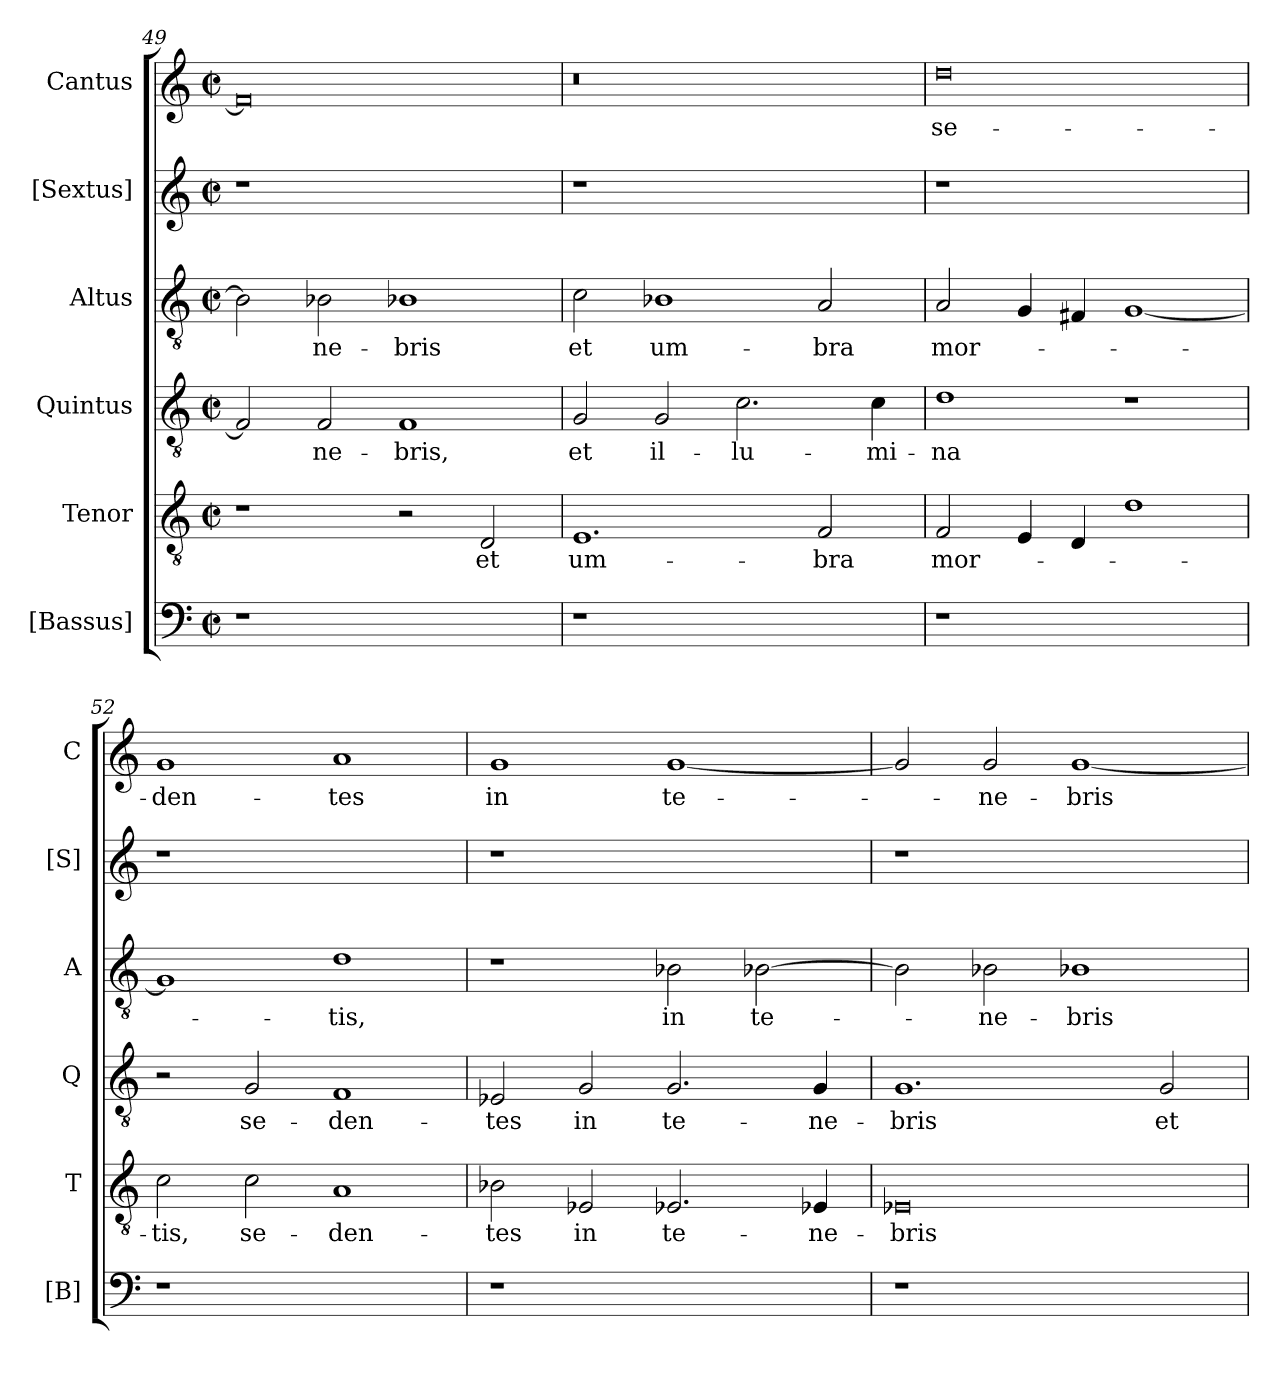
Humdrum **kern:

**kern	**kern	**text	**kern	**text	**kern	**text	**kern	**kern	**text
*part6	*part5	*part5	*part4	*part4	*part3	*part3	*part2	*part1	*part1
*staff6	*staff5	*staff5	*staff4	*staff4	*staff3	*staff3	*staff2	*staff1	*staff1
*I"[Bassus]	*I"Tenor	*	*I"Quintus	*	*I"Altus	*	*I"[Sextus]	*I"Cantus	*
*I'[B]	*I'T	*	*I'Q	*	*I'A	*	*I'[S]	*I'C	*
*clefF4	*clefGv2	*	*clefGv2	*	*clefGv2	*	*clefG2	*clefG2	*
*k[]	*k[]	*	*k[]	*	*k[]	*	*k[]	*k[]	*
*C:	*C:	*	*C:	*	*C:	*	*C:	*C:	*
*M2/2	*M2/2	*	*M2/2	*	*M2/2	*	*M2/2	*M2/2	*
*met(c|)	*met(c|)	*	*met(c|)	*	*met(c|)	*	*met(c|)	*met(c|)	*
=49	=49	=49	=49	=49	=49	=49	=49	=49	=49
1r	1r	.	2F/]	.	2B-\]	.	1r	0f/]	.
.	.	.	2F/	-ne-	2B-X\	-ne-	.	.	.
1ryy	2r	.	1F/	-bris,	1B-X/	-bris	1ryy	.	.
.	2D/	et	.	.	.	.	.	.	.
=50	=50	=50	=50	=50	=50	=50	=50	=50	=50
!	!	!	!	!	!	!	!	!LO:N:vis=0	!
1r	1.E/	um-	2G/	et	2c\	et	1r	1r	.
.	.	.	2G/	il-	1B-X/	um-	.	.	.
1ryy	.	.	2.c\	-lu-	.	.	1ryy	1ryy	.
.	2F/	-bra	.	.	2A/	-bra	.	.	.
.	.	.	4c\	-mi-	.	.	.	.	.
=51	=51	=51	=51	=51	=51	=51	=51	=51	=51
1r	2F/	mor-	1d\	-na	2A/	mor-	1r	0dd\	se-
.	4E/	.	.	.	4G/	.	.	.	.
.	4D/	.	.	.	4F#X/	.	.	.	.
1ryy	1d\	.	1r	.	[1G/	.	1ryy	.	.
=52	=52	=52	=52	=52	=52	=52	=52	=52	=52
1r	2c\	-tis,	2r	.	1G/]	.	1r	1g/	-den-
.	2c\	se-	2G/	se-	.	.	.	.	.
1ryy	1A/	-den-	1F/	-den-	1d\	-tis,	1ryy	1a/	-tes
=53	=53	=53	=53	=53	=53	=53	=53	=53	=53
1r	2B-X\	-tes	2E-X/	-tes	1r	.	1r	1g/	in
.	2E-X/	in	2G/	in	.	.	.	.	.
1ryy	2.E-X/	te-	2.G/	te-	2B-X\	in	1ryy	[1g/	te-
.	.	.	.	.	[2B-X\	te-	.	.	.
.	4E-X/	-ne-	4G/	-ne-	.	.	.	.	.
=54	=54	=54	=54	=54	=54	=54	=54	=54	=54
1r	0E-X/	-bris	1.G/	-bris	2B-\]	.	1r	2g/]	.
.	.	.	.	.	2B-X\	-ne-	.	2g/	-ne-
1ryy	.	.	.	.	1B-X/	-bris	1ryy	[1g/	-bris
.	.	.	2G/	et	.	.	.	.	.
=	=	=	=	=	=	=	=	=	=
*-	*-	*-	*-	*-	*-	*-	*-	*-	*-
